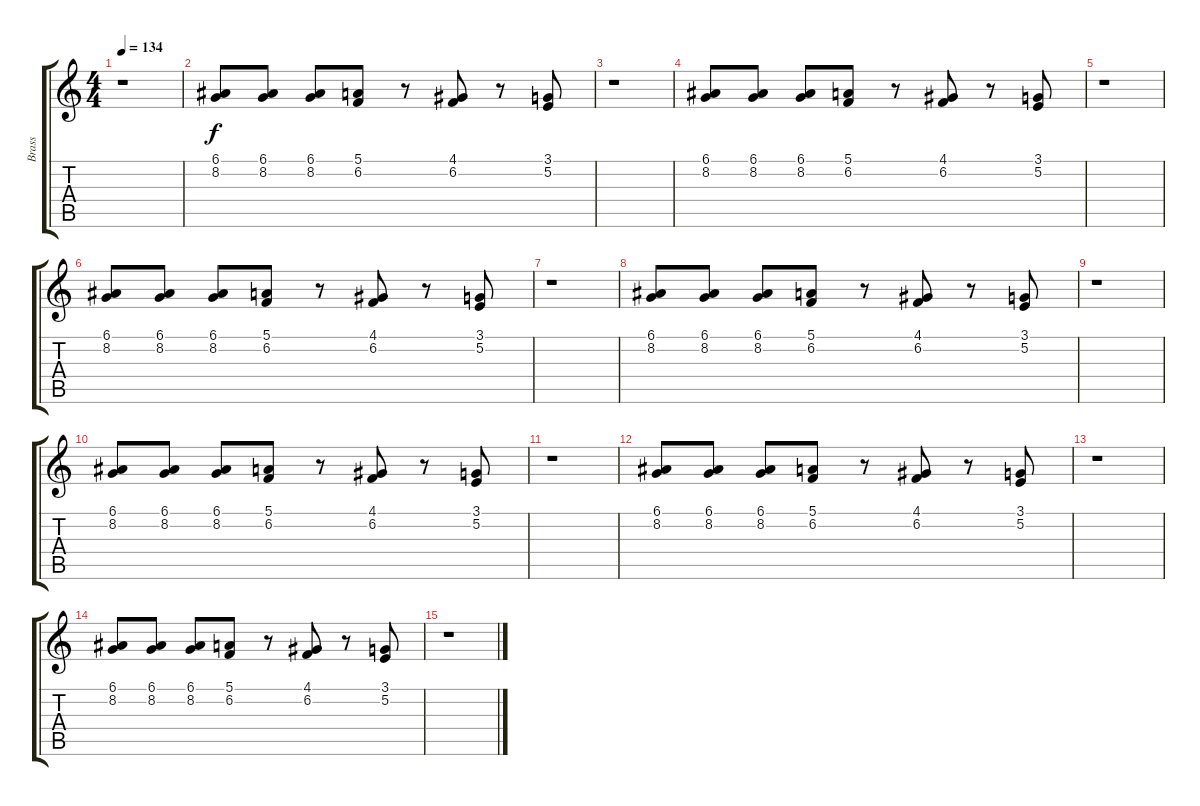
\track ("Brass" "Brass") {instrument brasssection}
\staff {score tabs}
\tuning (E4 B3 G3 D3 A2 E2) {hide}
\ts (4 4)
\tempo 134
\clef g2
\ks c
r.1{dy f} |
(6.1 8.2).8 (6.1 8.2).8 (6.1 8.2).8 (5.1 6.2).8 r.8 (4.1 6.2).8 r.8 (3.1 5.2).8 |
r.1 |
(6.1 8.2).8 (6.1 8.2).8 (6.1 8.2).8 (5.1 6.2).8 r.8 (4.1 6.2).8 r.8 (3.1 5.2).8 |
r.1 |
(6.1 8.2).8 (6.1 8.2).8 (6.1 8.2).8 (5.1 6.2).8 r.8 (4.1 6.2).8 r.8 (3.1 5.2).8 |
r.1 |
(6.1 8.2).8 (6.1 8.2).8 (6.1 8.2).8 (5.1 6.2).8 r.8 (4.1 6.2).8 r.8 (3.1 5.2).8 |
r.1 |
(6.1 8.2).8 (6.1 8.2).8 (6.1 8.2).8 (5.1 6.2).8 r.8 (4.1 6.2).8 r.8 (3.1 5.2).8 |
r.1 |
(6.1 8.2).8 (6.1 8.2).8 (6.1 8.2).8 (5.1 6.2).8 r.8 (4.1 6.2).8 r.8 (3.1 5.2).8 |
r.1 |
(6.1 8.2).8 (6.1 8.2).8 (6.1 8.2).8 (5.1 6.2).8 r.8 (4.1 6.2).8 r.8 (3.1 5.2).8 |
r.1
